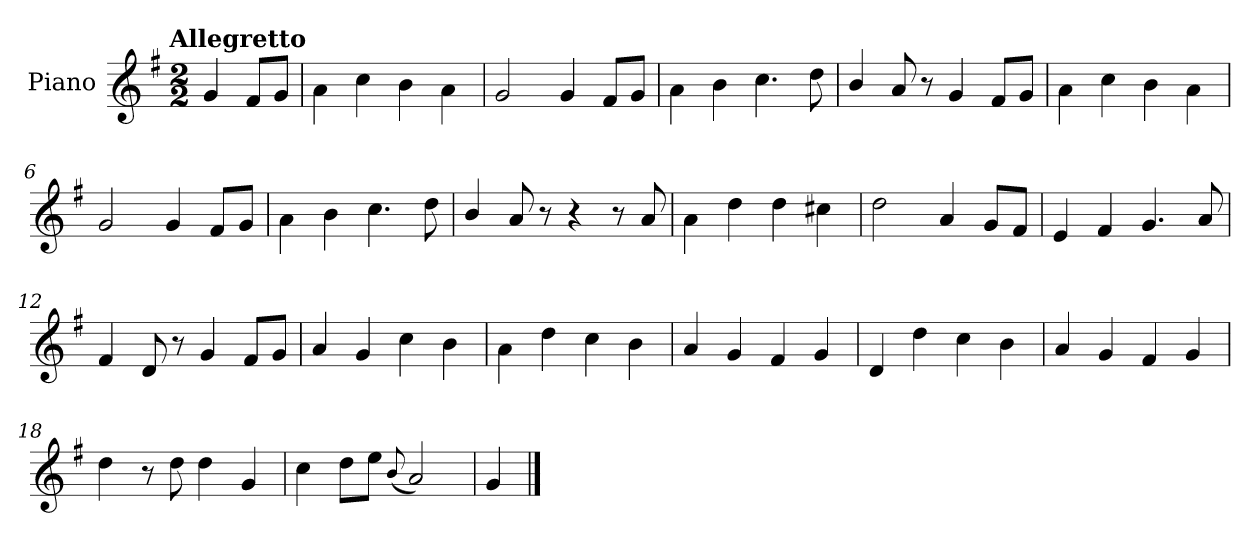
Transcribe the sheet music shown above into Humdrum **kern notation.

**kern
*part1
*staff1
*I"Piano
*I'Pno.
*clefG2
*k[f#]
!!LO:TX:omd:t=Allegretto
*M2/2
*MM116
=
4g/
8f#/L
8g/J
=1
4a\
4cc\
4b\
4a\
=2
2g/
4g/
8f#/L
8g/J
=3
4a\
4b\
4.cc\
8dd\
!!LO:LB:g=z
=4
4b/
8a/
8r
4g/
8f#/L
8g/J
=5
4a\
4cc\
4b\
4a\
=6
2g/
4g/
8f#/L
8g/J
=7
4a\
4b\
4.cc\
8dd\
!!LO:LB:g=z
=8
4b/
8a/
8r
4r
8r
8a/
=9
4a\
4dd\
4dd\
4cc#X\
=10
2dd\
4a/
8g/L
8f#/J
=11
4e/
4f#/
4.g/
8a/
!!LO:LB:g=z
=12
4f#/
8d/
8r
4g/
8f#/L
8g/J
=13
4a/
4g/
4cc\
4b\
=14
4a\
4dd\
4cc\
4b\
=15
4a/
4g/
4f#/
4g/
=16
4d/
4dd\
4cc\
4b\
!!LO:LB:g=z
=17
4a/
4g/
4f#/
4g/
=18
4dd\
8r
8dd\
4dd\
4g/
=19
4cc\
8dd\L
8ee\J
(<8qqb/
2a/)
=20
4g/
==
*-
